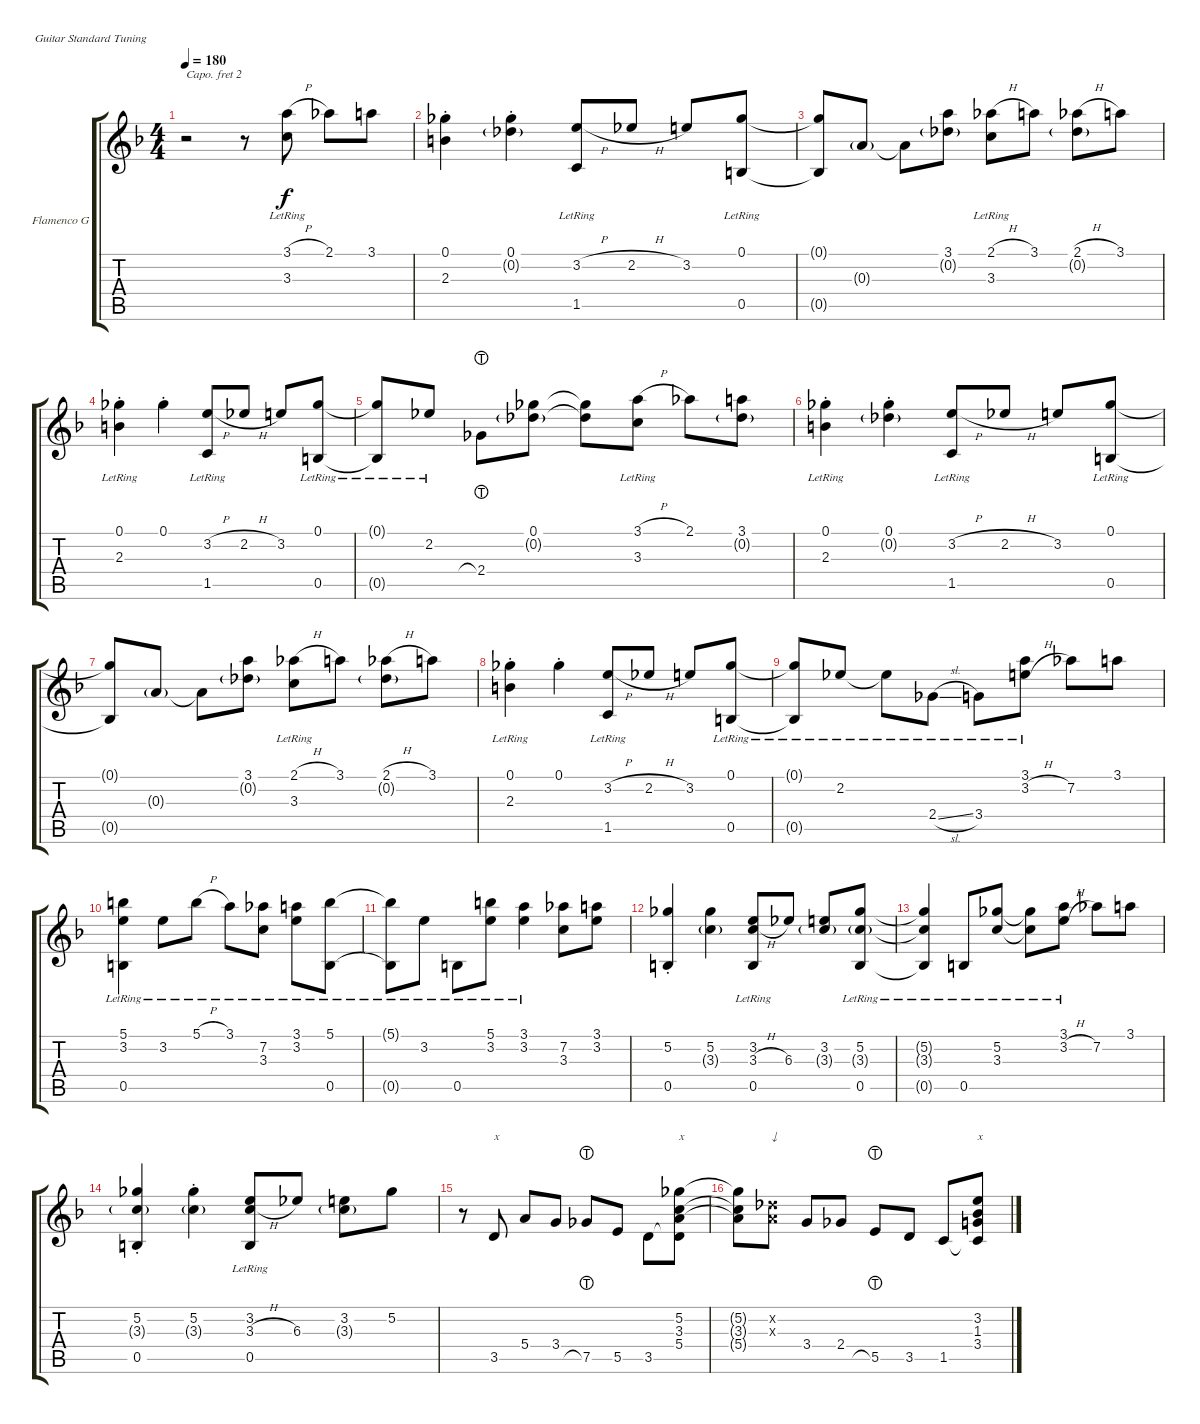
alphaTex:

\defaultSystemsLayout 4
\bracketExtendMode groupsimilarinstruments
\firstSystemTrackNameOrientation horizontal
\otherSystemsTrackNameOrientation horizontal
\track ("Flamenco Guitar" "Flamenco G") {instrument acousticguitarnylon}
\staff {score tabs}
\capo 2
\tuning (E4 B3 G3 D3 A2 E2)
\ts (4 4)
\tempo 180
\clef g2
\ks f
r.2{dy f} r.8 (3.3{lr} 3.1{h lr}).8 2.1.8 3.1.8 |
(2.3 0.1{st}).4 (0.1{st} 0.2{g}).4 (1.5{lr} 3.2{h}).8 2.2{h}.8 3.2.8 (0.1{lr} 0.5{lr}).8 |
(0.5{t} 0.1{t}).8 0.3{g}.8 0.3{t}.8 (3.1 0.2{g}).8 (3.3{lr} 2.1{h lr}).8 3.1.8 (2.1{h} 0.2{g}).8 3.1.8 |
(0.1{st} 2.3{lr}).4 0.1{st}.4 (1.5{lr} 3.2{h lr}).8 2.2{h}.8 3.2.8 (0.1{lr} 0.5{lr}).8 |
(0.1{lr t} 0.5{lr t}).8 2.2{lr}.8 2.4{lht}.8 (0.1 0.2{g}).8 (0.1{t} 0.2{t}).8 (3.1{h lr} 3.3{lr}).8 2.1.8 (3.1 0.2{g}).8 |
(2.3{lr} 0.1{st}).4 (0.1{st} 0.2{g}).4 (1.5{lr} 3.2{h lr}).8 2.2{h}.8 3.2.8 (0.1{lr} 0.5{lr}).8 |
(0.5{t} 0.1{t}).8 0.3{g}.8 0.3{t}.8 (3.1 0.2{g}).8 (3.3{lr} 2.1{h lr}).8 3.1.8 (2.1{h} 0.2{g}).8 3.1.8 |
(0.1{st} 2.3{lr}).4 0.1{st}.4 (1.5{lr} 3.2{h lr}).8 2.2{h}.8 3.2.8 (0.1{lr} 0.5{lr}).8 |
(0.1{lr t} 0.5{lr t}).8 2.2{lr}.8 2.2{lr t}.8 2.4{sl lr}.8 3.4{lr}.8 (3.1{lr} 3.2{h lr}).8 7.2.8 3.1.8 |
\scale
0.292156 (0.5{lr} 5.1{lr} 3.2{lr}).4 3.2{lr}.8 5.1{h lr}.8 3.1{lr}.8 (7.2{lr} 3.3{lr}).8 (3.1{lr} 3.2{lr}).8 (5.1{lr} 0.5{lr}).8 |
\scale
0.256805 (0.5{lr t} 5.1{lr t}).8 3.2{lr}.8 0.5{lr}.8 (3.2{lr} 5.1{lr}).8 (3.1{lr} 3.2{lr}).4 (7.2 3.3).8 (3.1 3.2).8 |
\scale
0.21618 (5.2{st} 0.5).4 (5.2 3.3{g}).4 (3.2{lr} 0.5{lr} 3.3{h lr}).8 6.3.8 (3.2 3.3{g}).8 (5.2{lr} 0.5{lr} 3.3{g lr}).8 |
\scale
0.234748 (5.2{lr t} 3.3{lr t} 0.5{lr t}).4 0.5{lr}.8 (3.3{lr} 5.2{lr}).8 (5.2{lr t} 3.3{lr t}).8 (3.1{lr} 3.2{h lr}).8 7.2.8 3.1.8 |
(5.2{st} 0.5 3.3{g}).4 (5.2{st} 3.3{g}).4 (3.2{lr} 0.5{lr} 3.3{h lr}).8 6.3.8 (3.2 3.3{g}).8 5.2.8 |
r.8 3.5.8{txt "x"} 5.4.8 3.4.8 7.5{lht}.8 5.5.8 3.5.8 (5.4 3.3 5.2 3.5{t}).8{txt "x"} |
(3.3{t} 5.2{t} 5.4{t}).8 (0.2{x} 0.3{x}).8{txt "↓"} 3.4.8 2.4.8 5.5{lht}.8 3.5.8 1.5.8 (3.4 1.3 3.2 1.5{t}).8{txt "x"}
